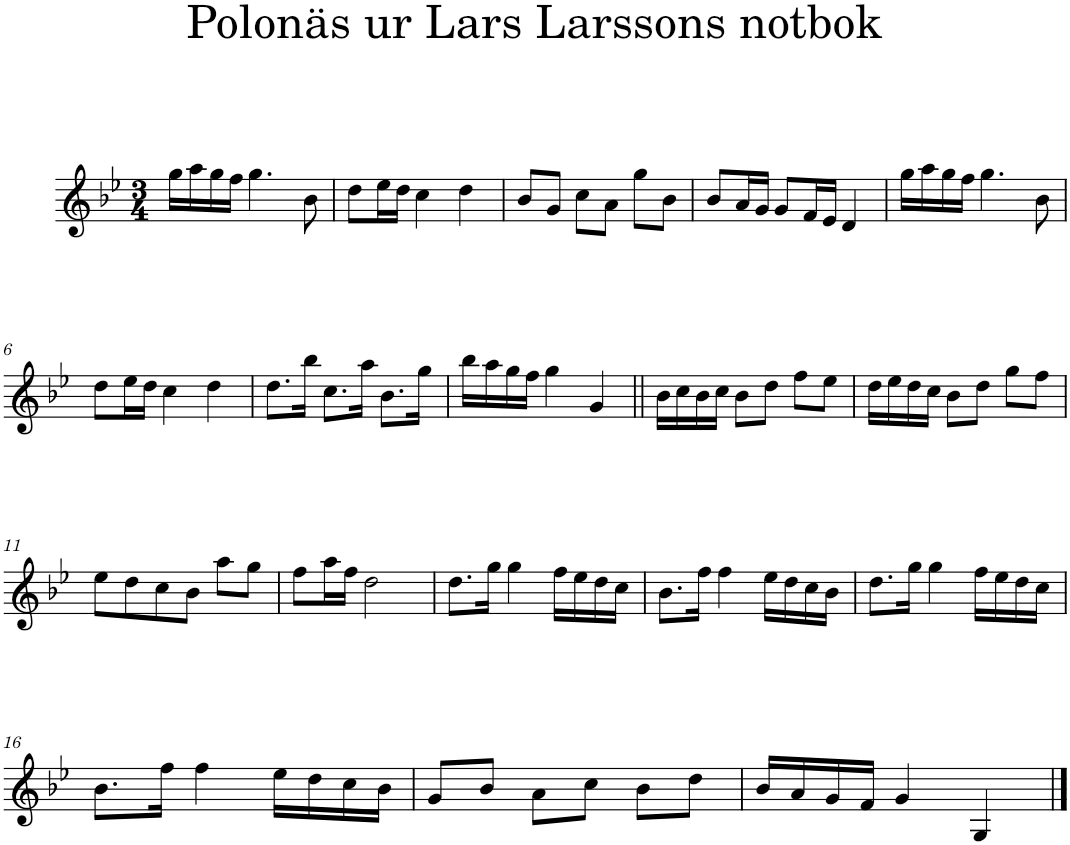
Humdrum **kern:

**kern
*part1
*staff1
*I"Piano
*I'Pno
*clefG2
*k[b-e-]
*g:
*M3/4
=1
16gg\LL
16aa\
16gg\
16ff\JJ
4.gg\
8b-\
=2
8dd\L
16ee-\L
16dd\JJ
4cc\
4dd\
=3
8b-/L
8g/J
8cc\L
8a\J
8gg\L
8b-\J
=4
8b-/L
16a/L
16g/JJ
8g/L
16f/L
16e-/JJ
4d/
=5
16gg\LL
16aa\
16gg\
16ff\JJ
4.gg\
8b-\
!!LO:LB:g=z
=6
8dd\L
16ee-\L
16dd\JJ
4cc\
4dd\
=7
8.dd\L
16bb-\Jk
8.cc\L
16aa\Jk
8.b-\L
16gg\Jk
=8
16bb-\LL
16aa\
16gg\
16ff\JJ
4gg\
4g/
=9||
16b-\LL
16cc\
16b-\
16cc\JJ
8b-\L
8dd\J
8ff\L
8ee-\J
=10
16dd\LL
16ee-\
16dd\
16cc\JJ
8b-\L
8dd\J
8gg\L
8ff\J
!!LO:LB:g=z
=11
8ee-\L
8dd\
8cc\
8b-\J
8aa\L
8gg\J
=12
8ff\L
16aa\L
16ff\JJ
2dd\
=13
8.dd\L
16gg\Jk
4gg\
16ff\LL
16ee-\
16dd\
16cc\JJ
=14
8.b-\L
16ff\Jk
4ff\
16ee-\LL
16dd\
16cc\
16b-\JJ
=15
8.dd\L
16gg\Jk
4gg\
16ff\LL
16ee-\
16dd\
16cc\JJ
!!LO:LB:g=z
=16
8.b-\L
16ff\Jk
4ff\
16ee-\LL
16dd\
16cc\
16b-\JJ
=17
8g/L
8b-/J
8a\L
8cc\J
8b-\L
8dd\J
=18
16b-/LL
16a/
16g/
16f/JJ
4g/
4G/
==
*-
